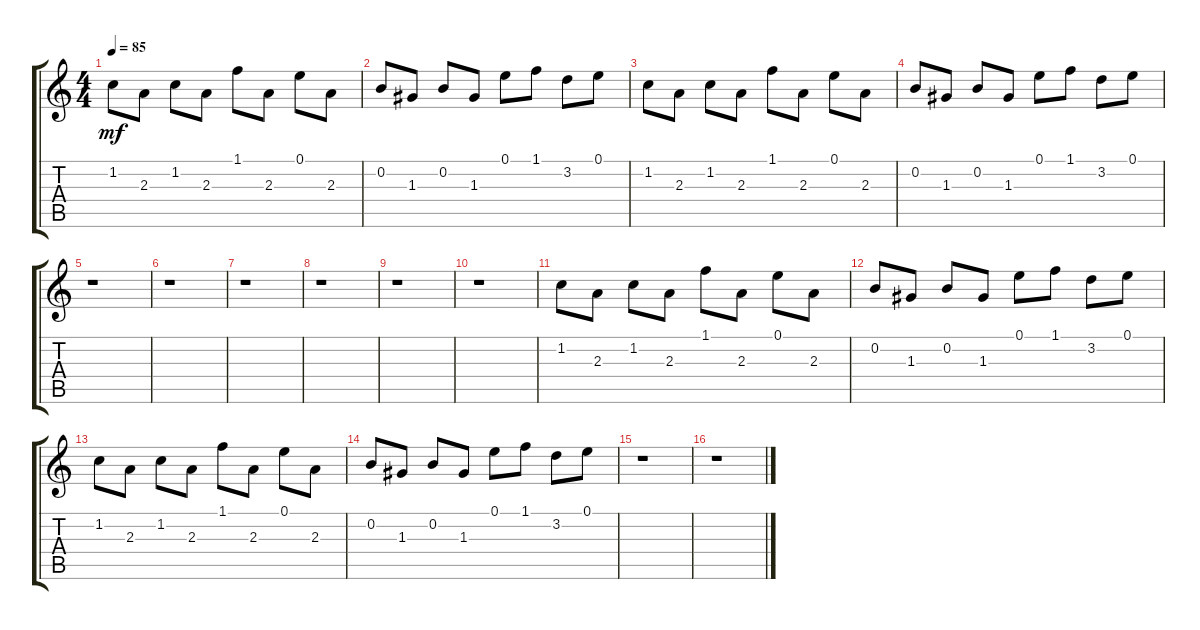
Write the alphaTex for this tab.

\track "" {instrument electricguitarclean}
\staff {score tabs}
\tuning (E4 B3 G3 D3 A2 E2) {hide}
\ts (4 4)
\tempo 85
\clef g2
\ks c
1.2.8{dy mf} 2.3.8 1.2.8 2.3.8 1.1.8 2.3.8 0.1.8 2.3.8 |
0.2.8 1.3.8 0.2.8 1.3.8 0.1.8 1.1.8 3.2.8 0.1.8 |
1.2.8 2.3.8 1.2.8 2.3.8 1.1.8 2.3.8 0.1.8 2.3.8 |
0.2.8 1.3.8 0.2.8 1.3.8 0.1.8 1.1.8 3.2.8 0.1.8 |
r.1 |
r.1 |
r.1 |
r.1 |
r.1 |
r.1 |
1.2.8 2.3.8 1.2.8 2.3.8 1.1.8 2.3.8 0.1.8 2.3.8 |
0.2.8 1.3.8 0.2.8 1.3.8 0.1.8 1.1.8 3.2.8 0.1.8 |
1.2.8 2.3.8 1.2.8 2.3.8 1.1.8 2.3.8 0.1.8 2.3.8 |
0.2.8 1.3.8 0.2.8 1.3.8 0.1.8 1.1.8 3.2.8 0.1.8 |
r.1 |
r.1
